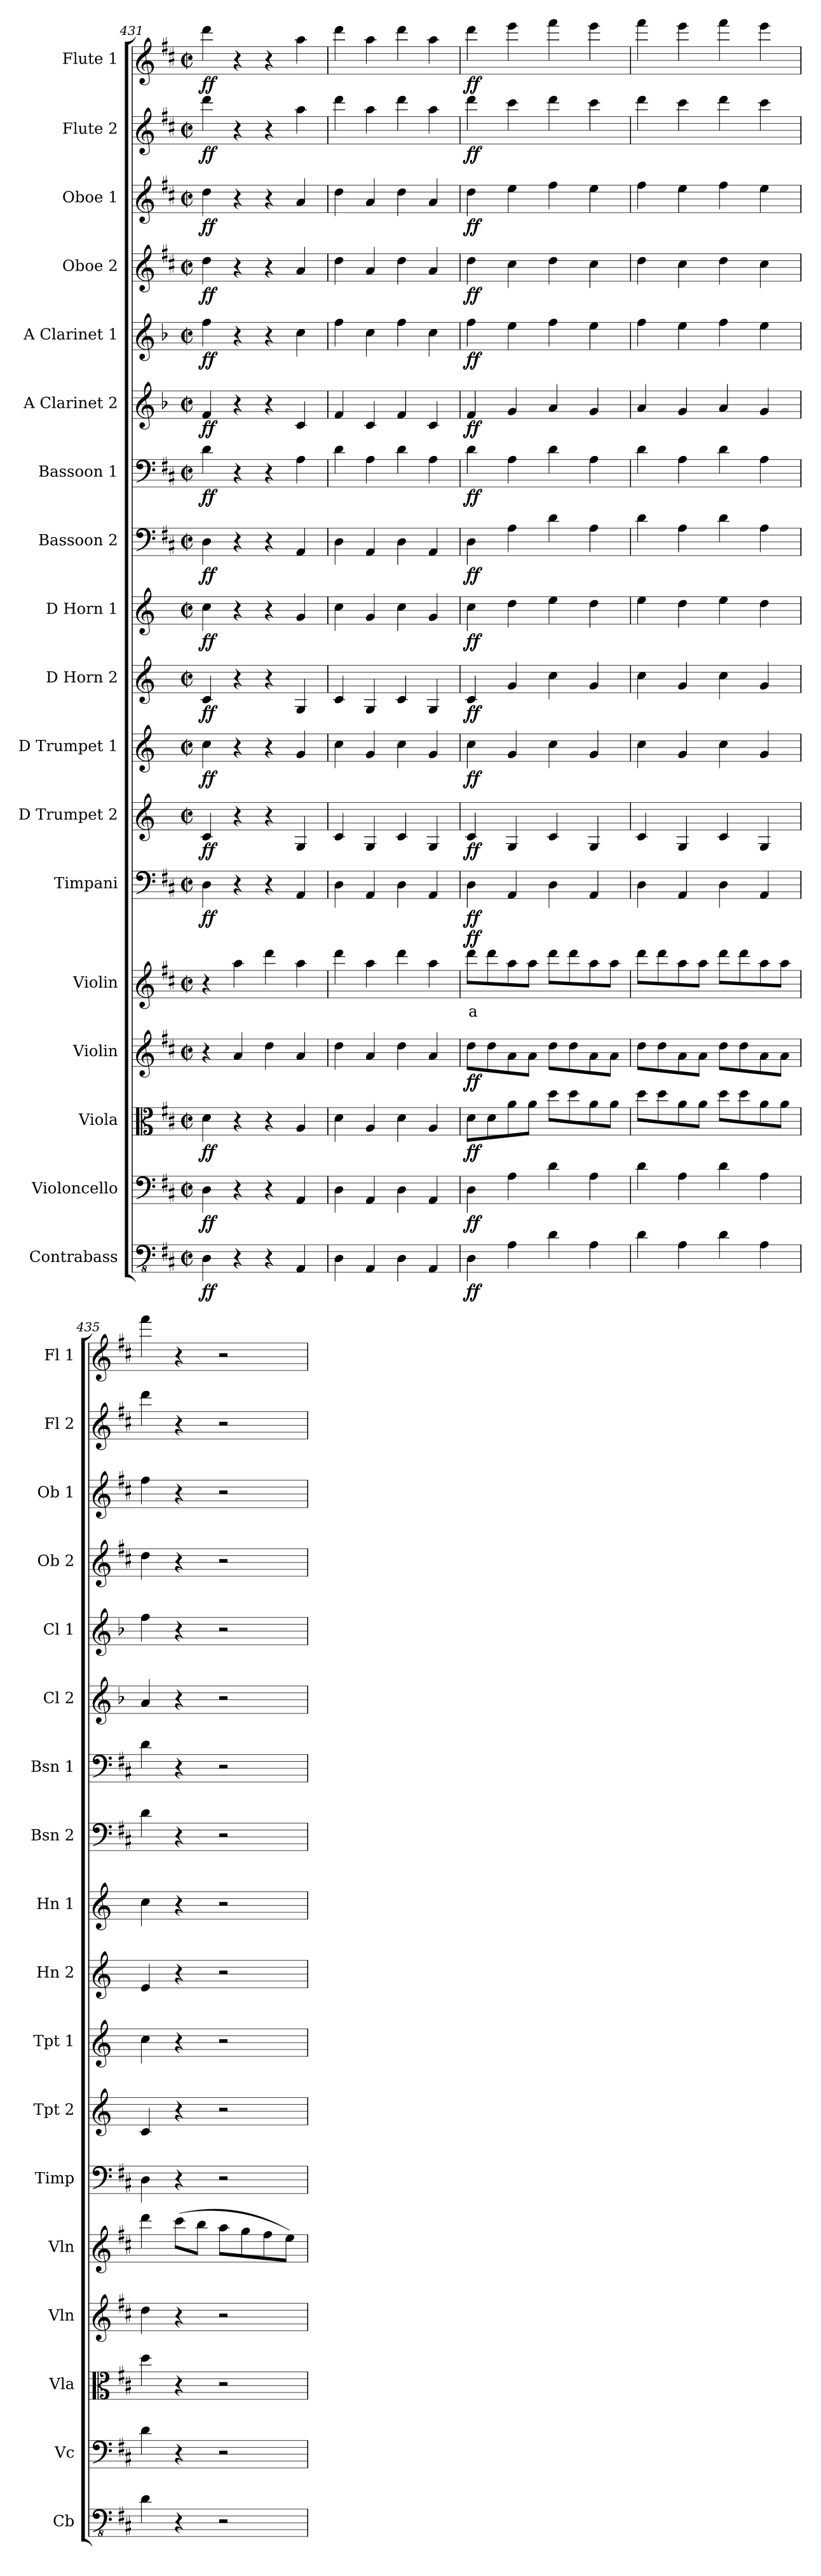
**kern	**dynam	**kern	**dynam	**kern	**dynam	**kern	**dynam	**kern	**text	**dynam	**kern	**dynam	**kern	**dynam	**kern	**dynam	**kern	**dynam	**kern	**dynam	**kern	**dynam	**kern	**dynam	**kern	**dynam	**kern	**dynam	**kern	**dynam	**kern	**dynam	**kern	**dynam	**kern	**dynam
*part18	*part18	*part17	*part17	*part16	*part16	*part15	*part15	*part14	*part14	*part14	*part13	*part13	*part12	*part12	*part11	*part11	*part10	*part10	*part9	*part9	*part8	*part8	*part7	*part7	*part6	*part6	*part5	*part5	*part4	*part4	*part3	*part3	*part2	*part2	*part1	*part1
*staff18	*staff18	*staff17	*staff17	*staff16	*staff16	*staff15	*staff15	*staff14	*staff14	*staff14	*staff13	*staff13	*staff12	*staff12	*staff11	*staff11	*staff10	*staff10	*staff9	*staff9	*staff8	*staff8	*staff7	*staff7	*staff6	*staff6	*staff5	*staff5	*staff4	*staff4	*staff3	*staff3	*staff2	*staff2	*staff1	*staff1
*I"Contrabass	*	*I"Violoncello	*	*I"Viola	*	*I"Violin	*	*I"Violin	*	*	*I"Timpani	*	*I"D Trumpet 2	*	*I"D Trumpet 1	*	*I"D Horn 2	*	*I"D Horn 1	*	*I"Bassoon 2	*	*I"Bassoon 1	*	*I"A Clarinet 2	*	*I"A Clarinet 1	*	*I"Oboe 2	*	*I"Oboe 1	*	*I"Flute 2	*	*I"Flute 1	*
*I'Cb	*	*I'Vc	*	*I'Vla	*	*I'Vln	*	*I'Vln	*	*	*I'Timp	*	*I'Tpt 2	*	*I'Tpt 1	*	*I'Hn 2	*	*I'Hn 1	*	*I'Bsn 2	*	*I'Bsn 1	*	*I'Cl 2	*	*I'Cl 1	*	*I'Ob 2	*	*I'Ob 1	*	*I'Fl 2	*	*I'Fl 1	*
*clefFv4	*	*clefF4	*	*clefC3	*	*clefG2	*	*clefG2	*	*	*clefF4	*	*clefG2	*	*clefG2	*	*clefG2	*	*clefG2	*	*clefF4	*	*clefF4	*	*clefG2	*	*clefG2	*	*clefG2	*	*clefG2	*	*clefG2	*	*clefG2	*
*	*	*	*	*	*	*	*	*	*	*	*	*	*ITrd-1c-2	*	*ITrd-1c-2	*	*ITrd6c10	*	*ITrd6c10	*	*	*	*	*	*ITrd2c3	*	*ITrd2c3	*	*	*	*	*	*	*	*	*
*k[f#c#]	*	*k[f#c#]	*	*k[f#c#]	*	*k[f#c#]	*	*k[f#c#]	*	*	*k[f#c#]	*	*k[f#c#]	*	*k[f#c#]	*	*k[f#c#]	*	*k[f#c#]	*	*k[f#c#]	*	*k[f#c#]	*	*k[f#c#]	*	*k[f#c#]	*	*k[f#c#]	*	*k[f#c#]	*	*k[f#c#]	*	*k[f#c#]	*
*M2/2	*	*M2/2	*	*M2/2	*	*M2/2	*	*M2/2	*	*	*M2/2	*	*M2/2	*	*M2/2	*	*M2/2	*	*M2/2	*	*M2/2	*	*M2/2	*	*M2/2	*	*M2/2	*	*M2/2	*	*M2/2	*	*M2/2	*	*M2/2	*
*met(c|)	*	*met(c|)	*	*met(c|)	*	*met(c|)	*	*met(c|)	*	*	*met(c|)	*	*met(c|)	*	*met(c|)	*	*met(c|)	*	*met(c|)	*	*met(c|)	*	*met(c|)	*	*met(c|)	*	*met(c|)	*	*met(c|)	*	*met(c|)	*	*met(c|)	*	*met(c|)	*
=431	=431	=431	=431	=431	=431	=431	=431	=431	=431	=431	=431	=431	=431	=431	=431	=431	=431	=431	=431	=431	=431	=431	=431	=431	=431	=431	=431	=431	=431	=431	=431	=431	=431	=431	=431	=431
!	!LO:DY:b	!	!LO:DY:b	!	!LO:DY:b	!	!	!	!	!	!	!LO:DY:b	!	!LO:DY:b	!	!LO:DY:b	!	!LO:DY:b	!	!LO:DY:b	!	!LO:DY:b	!	!LO:DY:b	!	!LO:DY:b	!	!LO:DY:b	!	!LO:DY:b	!	!LO:DY:b	!	!LO:DY:b	!	!LO:DY:b
4DD\	ff	4D\	ff	4d\	ff	4r	.	4r	.	.	4D\	ff	4d/	ff	4dd\	ff	4D/	ff	4d\	ff	4D\	ff	4d\	ff	4d/	ff	4dd\	ff	4dd\	ff	4dd\	ff	4ddd\	ff	4ddd\	ff
4r	.	4r	.	4r	.	4a/	.	4aa\	.	.	4r	.	4r	.	4r	.	4r	.	4r	.	4r	.	4r	.	4r	.	4r	.	4r	.	4r	.	4r	.	4r	.
4r	.	4r	.	4r	.	4dd\	.	4ddd\	.	.	4r	.	4r	.	4r	.	4r	.	4r	.	4r	.	4r	.	4r	.	4r	.	4r	.	4r	.	4r	.	4r	.
4AAA/	.	4AA/	.	4A/	.	4a/	.	4aa\	.	.	4AA/	.	4A/	.	4a/	.	4AA/	.	4A/	.	4AA/	.	4A\	.	4A/	.	4a\	.	4a/	.	4a/	.	4aa\	.	4aa\	.
=432	=432	=432	=432	=432	=432	=432	=432	=432	=432	=432	=432	=432	=432	=432	=432	=432	=432	=432	=432	=432	=432	=432	=432	=432	=432	=432	=432	=432	=432	=432	=432	=432	=432	=432	=432	=432
4DD\	.	4D\	.	4d\	.	4dd\	.	4ddd\	.	.	4D\	.	4d/	.	4dd\	.	4D/	.	4d\	.	4D\	.	4d\	.	4d/	.	4dd\	.	4dd\	.	4dd\	.	4ddd\	.	4ddd\	.
4AAA/	.	4AA/	.	4A/	.	4a/	.	4aa\	.	.	4AA/	.	4A/	.	4a/	.	4AA/	.	4A/	.	4AA/	.	4A\	.	4A/	.	4a\	.	4a/	.	4a/	.	4aa\	.	4aa\	.
4DD\	.	4D\	.	4d\	.	4dd\	.	4ddd\	.	.	4D\	.	4d/	.	4dd\	.	4D/	.	4d\	.	4D\	.	4d\	.	4d/	.	4dd\	.	4dd\	.	4dd\	.	4ddd\	.	4ddd\	.
4AAA/	.	4AA/	.	4A/	.	4a/	.	4aa\	.	.	4AA/	.	4A/	.	4a/	.	4AA/	.	4A/	.	4AA/	.	4A\	.	4A/	.	4a\	.	4a/	.	4a/	.	4aa\	.	4aa\	.
=433	=433	=433	=433	=433	=433	=433	=433	=433	=433	=433	=433	=433	=433	=433	=433	=433	=433	=433	=433	=433	=433	=433	=433	=433	=433	=433	=433	=433	=433	=433	=433	=433	=433	=433	=433	=433
!	!LO:DY:b	!	!LO:DY:b	!	!LO:DY:b	!	!LO:DY:b	!	!LO:LY:b:color=#FF0000	!LO:DY:b	!	!LO:DY:b	!	!LO:DY:b	!	!LO:DY:b	!	!LO:DY:b	!	!LO:DY:b	!	!LO:DY:b	!	!LO:DY:b	!	!LO:DY:b	!	!LO:DY:b	!	!LO:DY:b	!	!LO:DY:b	!	!LO:DY:b	!	!LO:DY:b
4DD\	ff	4D\	ff	8d\L	ff	8dd\L	ff	8ddd\L	a	ff	4D\	ff	4d/	ff	4dd\	ff	4D/	ff	4d\	ff	4D\	ff	4d\	ff	4d/	ff	4dd\	ff	4dd\	ff	4dd\	ff	4ddd\	ff	4ddd\	ff
.	.	.	.	8d\	.	8dd\	.	8ddd\	.	.	.	.	.	.	.	.	.	.	.	.	.	.	.	.	.	.	.	.	.	.	.	.	.	.	.	.
4AA\	.	4A\	.	8a\	.	8a\	.	8aa\	.	.	4AA/	.	4A/	.	4a/	.	4A/	.	4e\	.	4A\	.	4A\	.	4e/	.	4cc#\	.	4cc#\	.	4ee\	.	4ccc#\	.	4eee\	.
.	.	.	.	8a\J	.	8a\J	.	8aa\J	.	.	.	.	.	.	.	.	.	.	.	.	.	.	.	.	.	.	.	.	.	.	.	.	.	.	.	.
4D\	.	4d\	.	8dd\L	.	8dd\L	.	8ddd\L	.	.	4D\	.	4d/	.	4dd\	.	4d\	.	4f#\	.	4d\	.	4d\	.	4f#/	.	4dd\	.	4dd\	.	4ff#\	.	4ddd\	.	4fff#\	.
.	.	.	.	8dd\	.	8dd\	.	8ddd\	.	.	.	.	.	.	.	.	.	.	.	.	.	.	.	.	.	.	.	.	.	.	.	.	.	.	.	.
4AA\	.	4A\	.	8a\	.	8a\	.	8aa\	.	.	4AA/	.	4A/	.	4a/	.	4A/	.	4e\	.	4A\	.	4A\	.	4e/	.	4cc#\	.	4cc#\	.	4ee\	.	4ccc#\	.	4eee\	.
.	.	.	.	8a\J	.	8a\J	.	8aa\J	.	.	.	.	.	.	.	.	.	.	.	.	.	.	.	.	.	.	.	.	.	.	.	.	.	.	.	.
=434	=434	=434	=434	=434	=434	=434	=434	=434	=434	=434	=434	=434	=434	=434	=434	=434	=434	=434	=434	=434	=434	=434	=434	=434	=434	=434	=434	=434	=434	=434	=434	=434	=434	=434	=434	=434
4D\	.	4d\	.	8dd\L	.	8dd\L	.	8ddd\L	.	.	4D\	.	4d/	.	4dd\	.	4d\	.	4f#\	.	4d\	.	4d\	.	4f#/	.	4dd\	.	4dd\	.	4ff#\	.	4ddd\	.	4fff#\	.
.	.	.	.	8dd\	.	8dd\	.	8ddd\	.	.	.	.	.	.	.	.	.	.	.	.	.	.	.	.	.	.	.	.	.	.	.	.	.	.	.	.
4AA\	.	4A\	.	8a\	.	8a\	.	8aa\	.	.	4AA/	.	4A/	.	4a/	.	4A/	.	4e\	.	4A\	.	4A\	.	4e/	.	4cc#\	.	4cc#\	.	4ee\	.	4ccc#\	.	4eee\	.
.	.	.	.	8a\J	.	8a\J	.	8aa\J	.	.	.	.	.	.	.	.	.	.	.	.	.	.	.	.	.	.	.	.	.	.	.	.	.	.	.	.
4D\	.	4d\	.	8dd\L	.	8dd\L	.	8ddd\L	.	.	4D\	.	4d/	.	4dd\	.	4d\	.	4f#\	.	4d\	.	4d\	.	4f#/	.	4dd\	.	4dd\	.	4ff#\	.	4ddd\	.	4fff#\	.
.	.	.	.	8dd\	.	8dd\	.	8ddd\	.	.	.	.	.	.	.	.	.	.	.	.	.	.	.	.	.	.	.	.	.	.	.	.	.	.	.	.
4AA\	.	4A\	.	8a\	.	8a\	.	8aa\	.	.	4AA/	.	4A/	.	4a/	.	4A/	.	4e\	.	4A\	.	4A\	.	4e/	.	4cc#\	.	4cc#\	.	4ee\	.	4ccc#\	.	4eee\	.
.	.	.	.	8a\J	.	8a\J	.	8aa\J	.	.	.	.	.	.	.	.	.	.	.	.	.	.	.	.	.	.	.	.	.	.	.	.	.	.	.	.
!!LO:PB:g=z
=435	=435	=435	=435	=435	=435	=435	=435	=435	=435	=435	=435	=435	=435	=435	=435	=435	=435	=435	=435	=435	=435	=435	=435	=435	=435	=435	=435	=435	=435	=435	=435	=435	=435	=435	=435	=435
4D\	.	4d\	.	4dd\	.	4dd\	.	4ddd\	.	.	4D\	.	4d/	.	4dd\	.	4F#/	.	4d\	.	4d\	.	4d\	.	4f#/	.	4dd\	.	4dd\	.	4ff#\	.	4ddd\	.	4fff#\	.
4r	.	4r	.	4r	.	4r	.	(>8ccc#\L	.	.	4r	.	4r	.	4r	.	4r	.	4r	.	4r	.	4r	.	4r	.	4r	.	4r	.	4r	.	4r	.	4r	.
.	.	.	.	.	.	.	.	8bb\J	.	.	.	.	.	.	.	.	.	.	.	.	.	.	.	.	.	.	.	.	.	.	.	.	.	.	.	.
2r	.	2r	.	2r	.	2r	.	8aa\L	.	.	2r	.	2r	.	2r	.	2r	.	2r	.	2r	.	2r	.	2r	.	2r	.	2r	.	2r	.	2r	.	2r	.
.	.	.	.	.	.	.	.	8gg\	.	.	.	.	.	.	.	.	.	.	.	.	.	.	.	.	.	.	.	.	.	.	.	.	.	.	.	.
.	.	.	.	.	.	.	.	8ff#\	.	.	.	.	.	.	.	.	.	.	.	.	.	.	.	.	.	.	.	.	.	.	.	.	.	.	.	.
.	.	.	.	.	.	.	.	8ee\J)	.	.	.	.	.	.	.	.	.	.	.	.	.	.	.	.	.	.	.	.	.	.	.	.	.	.	.	.
=	=	=	=	=	=	=	=	=	=	=	=	=	=	=	=	=	=	=	=	=	=	=	=	=	=	=	=	=	=	=	=	=	=	=	=	=
*-	*-	*-	*-	*-	*-	*-	*-	*-	*-	*-	*-	*-	*-	*-	*-	*-	*-	*-	*-	*-	*-	*-	*-	*-	*-	*-	*-	*-	*-	*-	*-	*-	*-	*-	*-	*-
